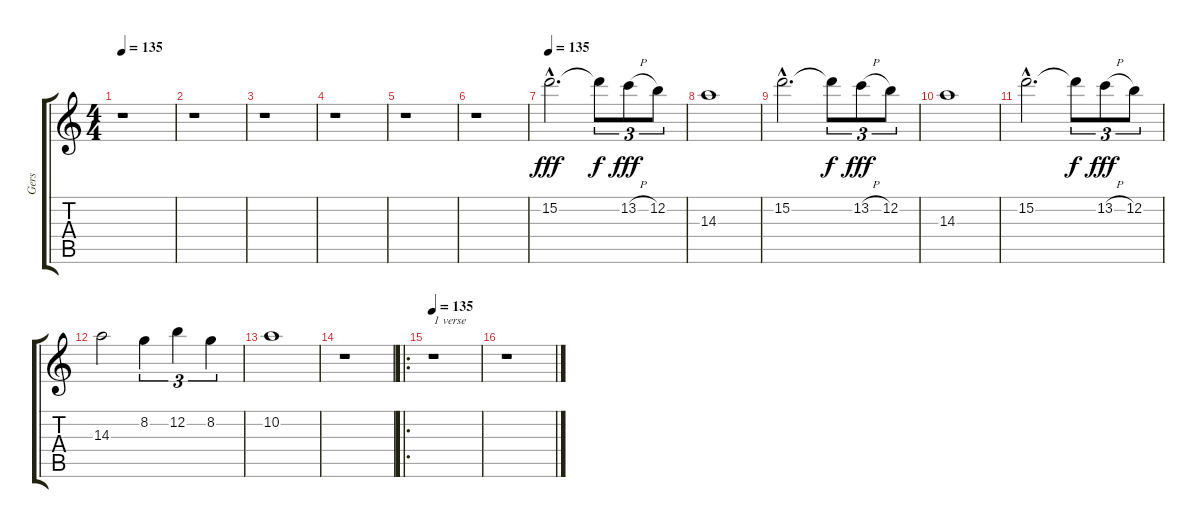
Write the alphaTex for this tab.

\track ("Gers" "Gers") {instrument distortionguitar}
\staff {score tabs}
\tuning (E4 B3 G3 D3 A2 E2) {hide}
\ts (4 4)
\tempo 135
\clef g2
\ks c
r.1{dy fff} |
r.1 |
r.1 |
r.1 |
r.1 |
r.1 |
\tempo 135
15.2{hac}.2{d volume 16 instrument electricguitarjazz} 15.2{t}.8{tu (3 2) dy f} 13.2{h}.8{tu (3 2) dy fff} 12.2.8{tu (3 2)} |
14.3.1 |
15.2{hac}.2{d} 15.2{t}.8{tu (3 2) dy f} 13.2{h}.8{tu (3 2) dy fff} 12.2.8{tu (3 2)} |
14.3.1 |
15.2{hac}.2{d} 15.2{t}.8{tu (3 2) dy f} 13.2{h}.8{tu (3 2) dy fff} 12.2.8{tu (3 2)} |
14.3.2 8.2.4{tu (3 2)} 12.2.4{tu (3 2)} 8.2.4{tu (3 2)} |
10.2.1 |
r.1 |
\ro
\tempo 135
r.1{txt "1 verse"} |
r.1
